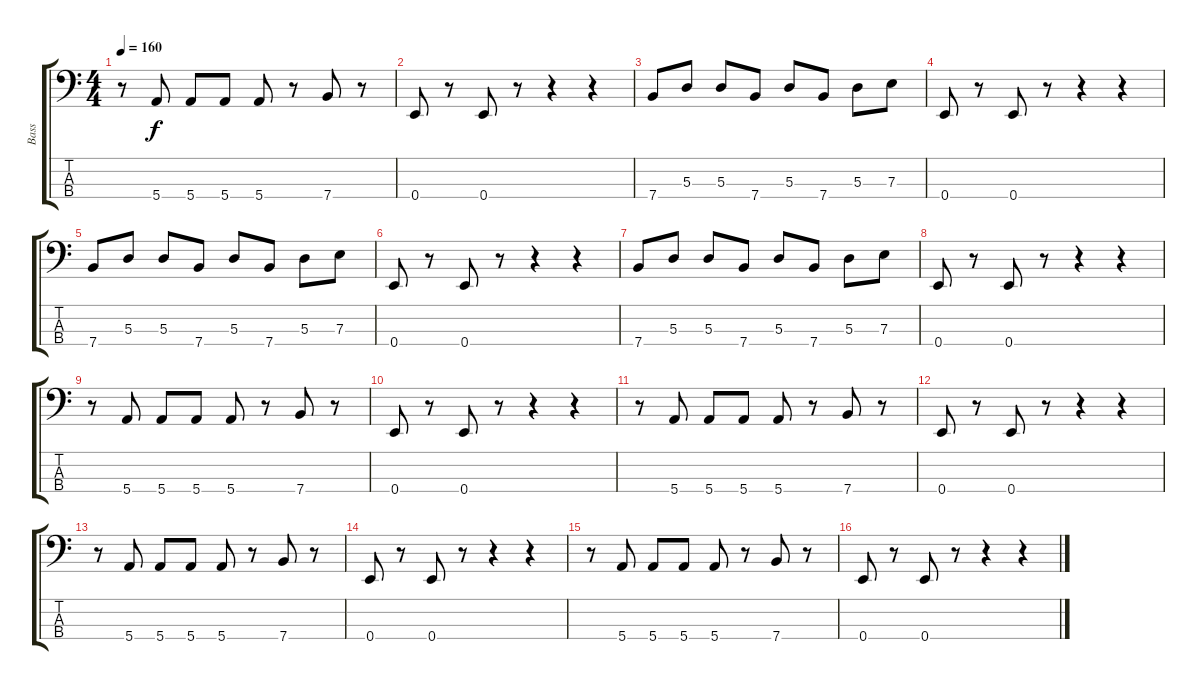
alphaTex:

\track ("Bass" "Bass") {instrument electricbassfinger}
\staff {score tabs}
\tuning (G2 D2 A1 E1) {hide}
\ts (4 4)
\tempo 160
\clef f4
\ks c
r.8{dy f instrument electricbassfinger} 5.4.8 5.4.8 5.4.8 5.4.8 r.8 7.4.8 r.8 |
0.4.8 r.8 0.4.8 r.8 r.4 r.4 |
7.4.8 5.3.8 5.3.8 7.4.8 5.3.8 7.4.8 5.3.8 7.3.8 |
0.4.8 r.8 0.4.8 r.8 r.4 r.4 |
7.4.8 5.3.8 5.3.8 7.4.8 5.3.8 7.4.8 5.3.8 7.3.8 |
0.4.8 r.8 0.4.8 r.8 r.4 r.4 |
7.4.8 5.3.8 5.3.8 7.4.8 5.3.8 7.4.8 5.3.8 7.3.8 |
0.4.8 r.8 0.4.8 r.8 r.4 r.4 |
r.8 5.4.8 5.4.8 5.4.8 5.4.8 r.8 7.4.8 r.8 |
0.4.8 r.8 0.4.8 r.8 r.4 r.4 |
r.8 5.4.8 5.4.8 5.4.8 5.4.8 r.8 7.4.8 r.8 |
0.4.8 r.8 0.4.8 r.8 r.4 r.4 |
r.8 5.4.8 5.4.8 5.4.8 5.4.8 r.8 7.4.8 r.8 |
0.4.8 r.8 0.4.8 r.8 r.4 r.4 |
r.8 5.4.8 5.4.8 5.4.8 5.4.8 r.8 7.4.8 r.8 |
0.4.8 r.8 0.4.8 r.8 r.4 r.4
